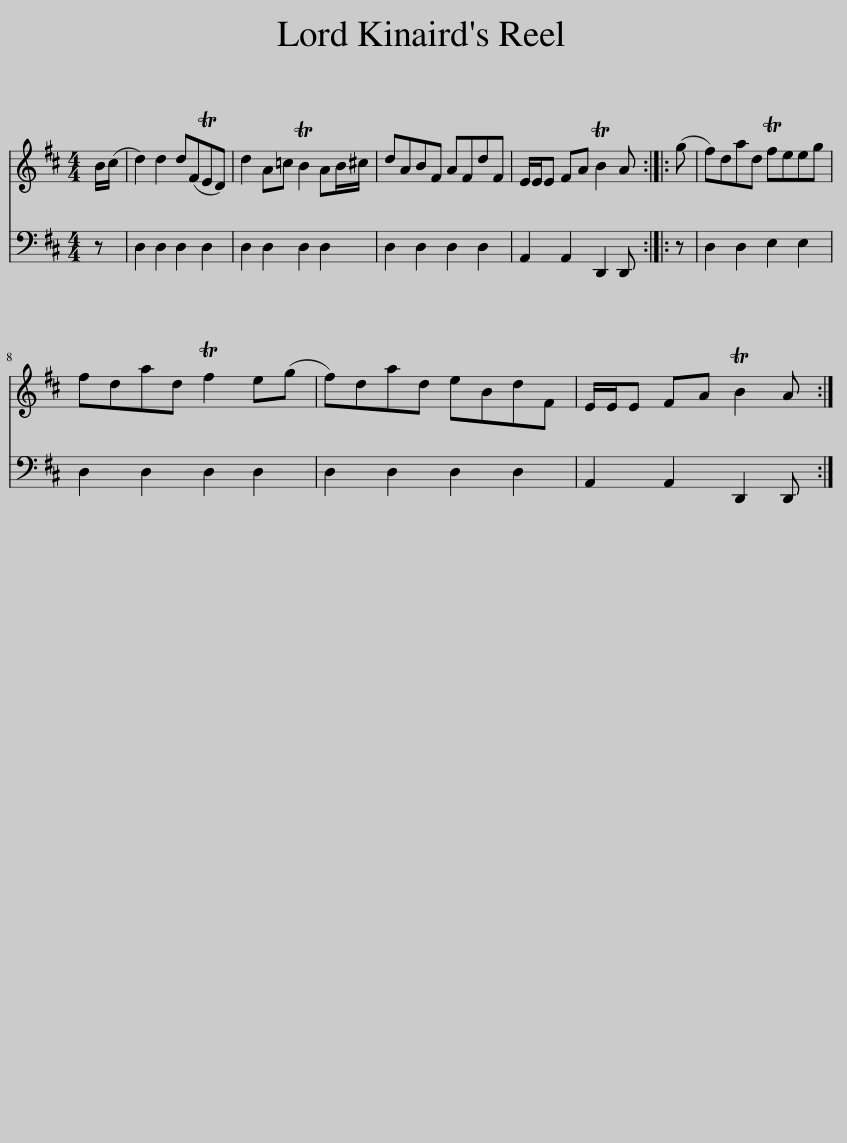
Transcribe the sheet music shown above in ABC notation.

X:1
%%score 1 2
L:1/8
M:4/4
I:linebreak $
K:D
V:1 treble
V:2 bass
V:1
 B/(c/ | d2) d2 d(FTED) | d2 A=c TB2 AB/^c/ | dABF AFdF | E/E/E FA TB2 A :: %5
 (g | f)dad Tfeeg |$ fdad Tf2 e(g | f)dad eBdF | E/E/E FA TB2 A :| %10
V:2
 z | D,2 D,2 D,2 D,2 | D,2 D,2 D,2 D,2 | D,2 D,2 D,2 D,2 | A,,2 A,,2 D,,2 D,, :: %5
 z | D,2 D,2 E,2 E,2 |$ D,2 D,2 D,2 D,2 | D,2 D,2 D,2 D,2 | A,,2 A,,2 D,,2 D,, :| %10
